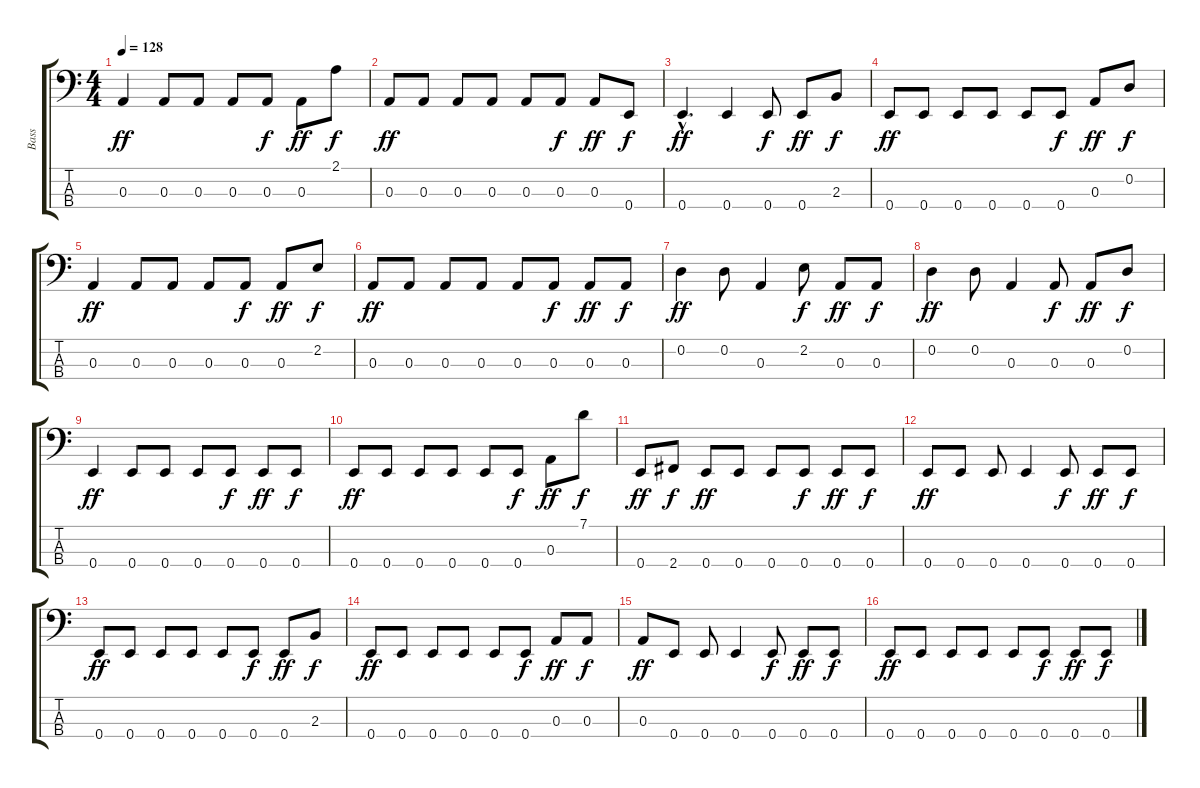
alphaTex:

\track ("Bass" "Bass") {instrument electricbasspick}
\staff {score tabs}
\tuning (G2 D2 A1 E1) {hide}
\ts (4 4)
\tempo 128
\clef f4
\ks c
0.3.4{dy ff} 0.3.8 0.3.8 0.3.8 0.3.8{dy f} 0.3.8{dy ff} 2.1.8{dy f} |
0.3.8{dy ff} 0.3.8 0.3.8 0.3.8 0.3.8 0.3.8{dy f} 0.3.8{dy ff} 0.4.8{dy f} |
0.4{hac}.4{d dy ff} 0.4.4 0.4.8{dy f} 0.4.8{dy ff} 2.3.8{dy f} |
0.4.8{dy ff} 0.4.8 0.4.8 0.4.8 0.4.8 0.4.8{dy f} 0.3.8{dy ff} 0.2.8{dy f} |
0.3.4{dy ff} 0.3.8 0.3.8 0.3.8 0.3.8{dy f} 0.3.8{dy ff} 2.2.8{dy f} |
0.3.8{dy ff} 0.3.8 0.3.8 0.3.8 0.3.8 0.3.8{dy f} 0.3.8{dy ff} 0.3.8{dy f} |
0.2.4{dy ff} 0.2.8 0.3.4 2.2.8{dy f} 0.3.8{dy ff} 0.3.8{dy f} |
0.2.4{dy ff} 0.2.8 0.3.4 0.3.8{dy f} 0.3.8{dy ff} 0.2.8{dy f} |
0.4.4{dy ff} 0.4.8 0.4.8 0.4.8 0.4.8{dy f} 0.4.8{dy ff} 0.4.8{dy f} |
0.4.8{dy ff} 0.4.8 0.4.8 0.4.8 0.4.8 0.4.8{dy f} 0.3.8{dy ff} 7.1.8{dy f} |
0.4.8{dy ff} 2.4.8{dy f} 0.4.8{dy ff} 0.4.8 0.4.8 0.4.8{dy f} 0.4.8{dy ff} 0.4.8{dy f} |
0.4.8{dy ff} 0.4.8 0.4.8 0.4.4 0.4.8{dy f} 0.4.8{dy ff} 0.4.8{dy f} |
0.4.8{dy ff} 0.4.8 0.4.8 0.4.8 0.4.8 0.4.8{dy f} 0.4.8{dy ff} 2.3.8{dy f} |
0.4.8{dy ff} 0.4.8 0.4.8 0.4.8 0.4.8 0.4.8{dy f} 0.3.8{dy ff} 0.3.8{dy f} |
0.3.8{dy ff} 0.4.8 0.4.8 0.4.4 0.4.8{dy f} 0.4.8{dy ff} 0.4.8{dy f} |
0.4.8{dy ff} 0.4.8 0.4.8 0.4.8 0.4.8 0.4.8{dy f} 0.4.8{dy ff} 0.4.8{dy f}
